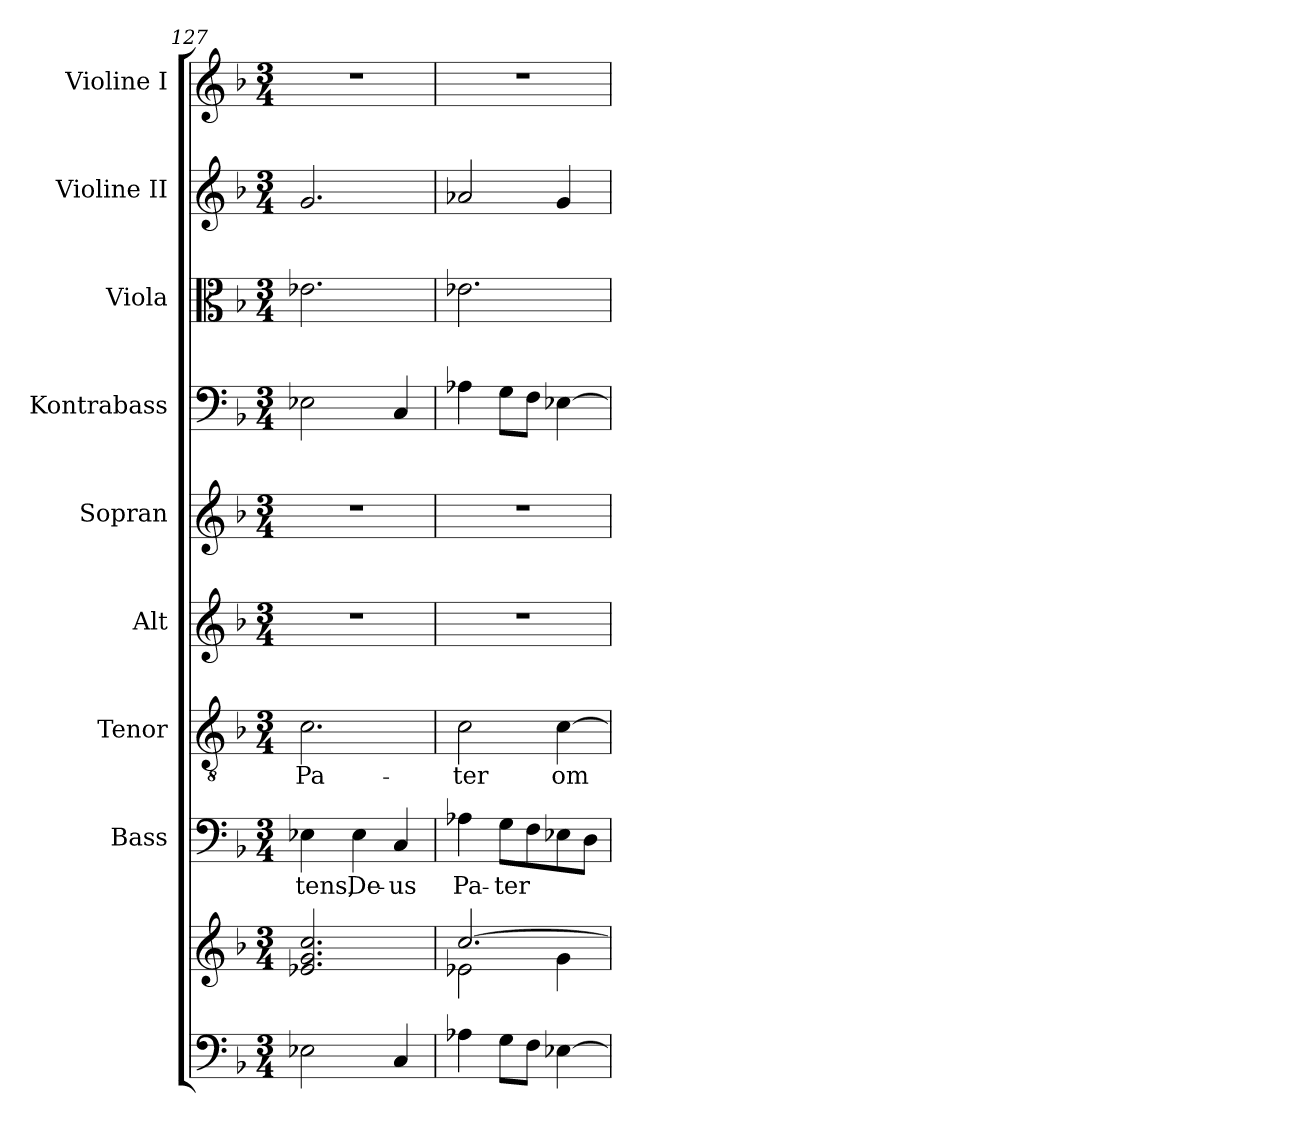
**kern	**kern	**kern	**text	**kern	**text	**kern	**kern	**kern	**kern	**kern	**kern
*part9	*part9	*part8	*part8	*part7	*part7	*part6	*part5	*part4	*part3	*part2	*part1
*staff10	*staff9	*staff8	*staff8	*staff7	*staff7	*staff6	*staff5	*staff4	*staff3	*staff2	*staff1
*	*	*I"Bass	*	*I"Tenor	*	*I"Alt	*I"Sopran	*I"Kontrabass	*I"Viola	*I"Violine II	*I"Violine I
*	*	*I'B.	*	*I'T.	*	*I'A.	*I'S.	*I'Kb.	*I'Vla.	*I'Vl. II	*I'Vl. I
*clefF4	*clefG2	*clefF4	*	*clefGv2	*	*clefG2	*clefG2	*clefF4	*clefC3	*clefG2	*clefG2
*	*	*	*	*	*	*	*	*ITrd7c12	*	*	*
*k[b-]	*k[b-]	*k[b-]	*	*k[b-]	*	*k[b-]	*k[b-]	*k[b-]	*k[b-]	*k[b-]	*k[b-]
*F:	*F:	*F:	*	*F:	*	*F:	*F:	*F:	*F:	*F:	*F:
*M3/4	*M3/4	*M3/4	*	*M3/4	*	*M3/4	*M3/4	*M3/4	*M3/4	*M3/4	*M3/4
=127	=127	=127	=127	=127	=127	=127	=127	=127	=127	=127	=127
!	!	!	!LO:LY:b	!	!LO:LY:b	!	!	!	!	!	!
2E-X\	2.e-X/ 2.g/ 2.cc/	4E-X\	-tens,	2.c\	Pa-	2.r	2.r	2EE-X\	2.e-X\	2.g/	2.r
!	!	!	!LO:LY:b	!	!	!	!	!	!	!	!
.	.	4E-\	De-	.	.	.	.	.	.	.	.
!	!	!	!LO:LY:b	!	!	!	!	!	!	!	!
4C/	.	4C/	-us	.	.	.	.	4CC/	.	.	.
=128	=128	=128	=128	=128	=128	=128	=128	=128	=128	=128	=128
*	*^	*	*	*	*	*	*	*	*	*	*
!	!	!	!	!LO:LY:b	!	!LO:LY:b	!	!	!	!	!	!
4A-X\	[>2.cc/	2e-X\	4A-X\	Pa-	2c\	-ter	2.r	2.r	4AA-X\	2.e-X\	2a-X/	2.r
!	!	!	!	!LO:LY:b	!	!	!	!	!	!	!	!
8G\L	.	.	8G\L	-ter	.	.	.	.	8GG\L	.	.	.
8F\J	.	.	8F\	.	.	.	.	.	8FF\J	.	.	.
!	!	!	!	!	!	!LO:LY:b	!	!	!	!	!	!
[4E-X\	.	4g\	8E-X\	.	[4c\	om-	.	.	[4EE-X\	.	4g/	.
.	.	.	8D\J	.	.	.	.	.	.	.	.	.
*	*v	*v	*	*	*	*	*	*	*	*	*	*
=	=	=	=	=	=	=	=	=	=	=	=
*-	*-	*-	*-	*-	*-	*-	*-	*-	*-	*-	*-
